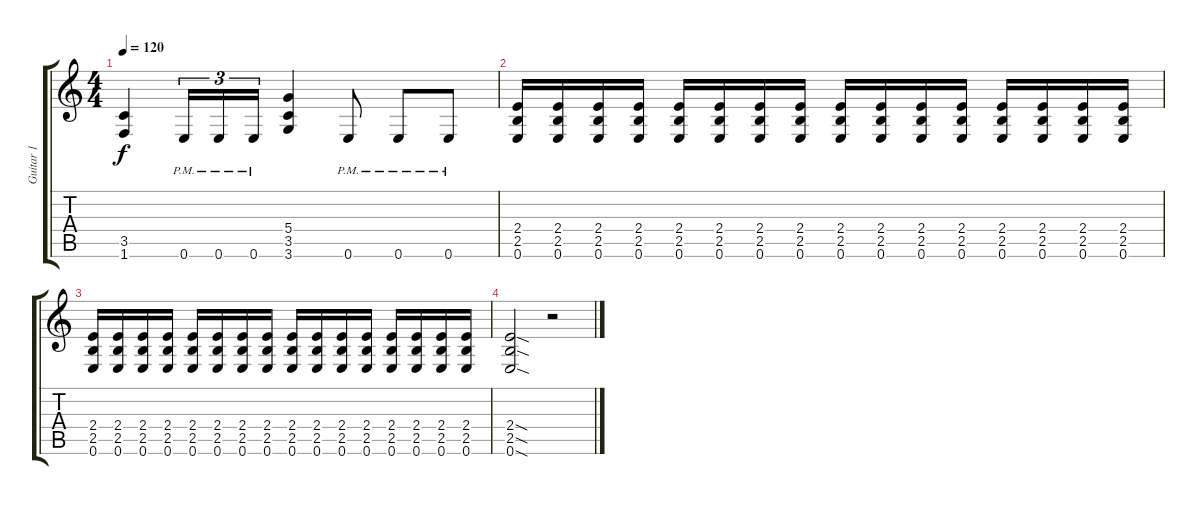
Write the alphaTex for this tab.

\track ("Guitar 1" "Guitar 1") {instrument distortionguitar}
\staff {score tabs}
\tuning (E4 B3 G3 D3 A2 E2) {hide}
\ts (4 4)
\tempo 120
\clef g2
\ks c
(3.5 1.6).4{dy f} 0.6{pm}.16{tu (3 2)} 0.6{pm}.16{tu (3 2)} 0.6{pm}.16{tu (3 2)} (5.4 3.5 3.6).4 0.6{pm}.8 0.6{pm}.8 0.6{pm}.8 |
(2.4 2.5 0.6).16 (2.4 2.5 0.6).16 (2.4 2.5 0.6).16 (2.4 2.5 0.6).16 (2.4 2.5 0.6).16 (2.4 2.5 0.6).16 (2.4 2.5 0.6).16 (2.4 2.5 0.6).16 (2.4 2.5 0.6).16 (2.4 2.5 0.6).16 (2.4 2.5 0.6).16 (2.4 2.5 0.6).16 (2.4 2.5 0.6).16 (2.4 2.5 0.6).16 (2.4 2.5 0.6).16 (2.4 2.5 0.6).16 |
(2.4 2.5 0.6).16 (2.4 2.5 0.6).16 (2.4 2.5 0.6).16 (2.4 2.5 0.6).16 (2.4 2.5 0.6).16 (2.4 2.5 0.6).16 (2.4 2.5 0.6).16 (2.4 2.5 0.6).16 (2.4 2.5 0.6).16 (2.4 2.5 0.6).16 (2.4 2.5 0.6).16 (2.4 2.5 0.6).16 (2.4 2.5 0.6).16 (2.4 2.5 0.6).16 (2.4 2.5 0.6).16 (2.4 2.5 0.6).16 |
(2.4{sod} 2.5{sod} 0.6{sod}).2 r.2
